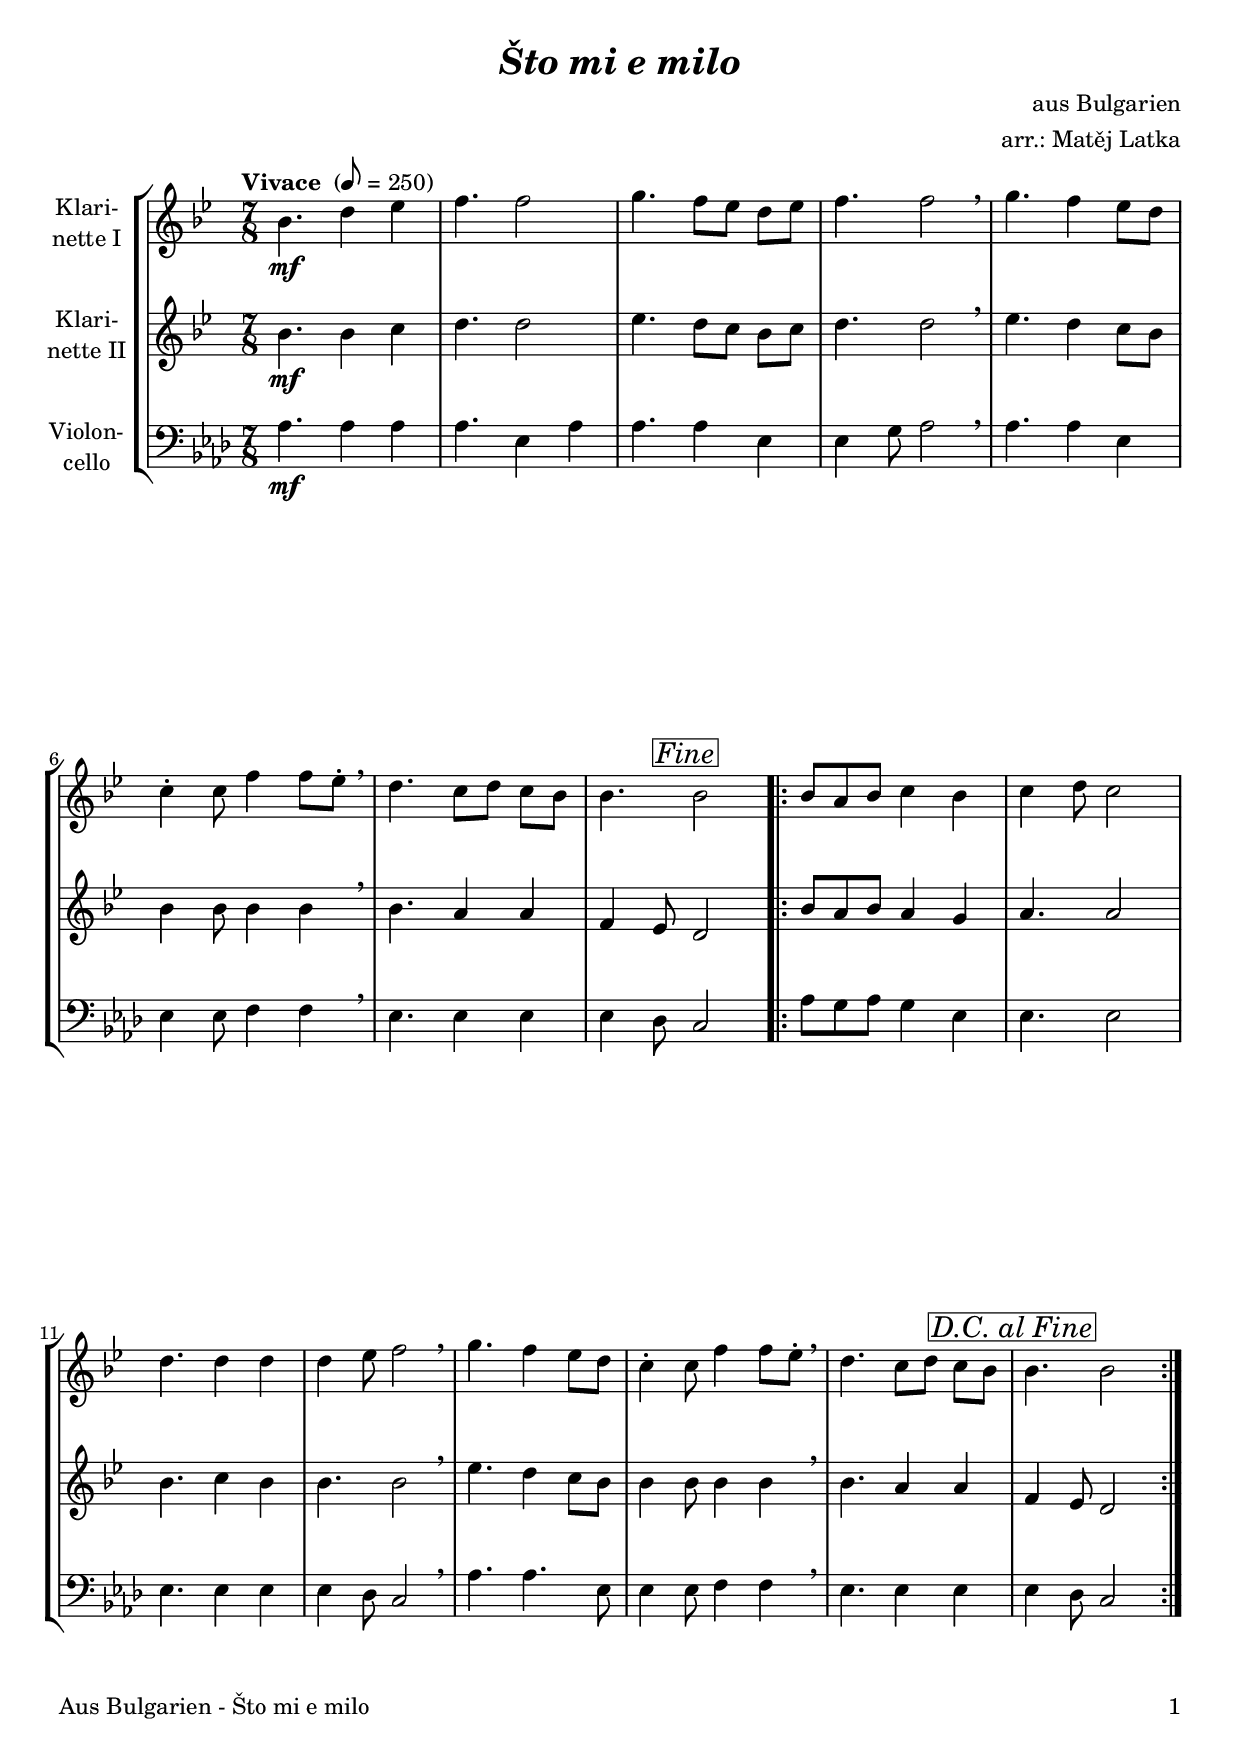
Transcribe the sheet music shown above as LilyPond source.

\version "2.18.2"
\include "deutsch.ly"
  
#(set-global-staff-size 20)

\header {
  title     = \markup \bold \italic "Što mi e milo"
  composer  = "aus Bulgarien"
  arranger  = "arr.: Matěj Latka"
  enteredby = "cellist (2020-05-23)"
%  piece     = ""
}

voiceconsts = {
  \key ges \major
  \time 7/8
  \clef "treble"
  \numericTimeSignature
  \compressFullBarRests
  % Set default beaming for all staves
  \set Timing.beamExceptions = #'()
  \set Timing.baseMoment     = #(ly:make-moment 1 8)
  \set Timing.beatStructure  = #'(3 2 2)
  \tempo "Vivace " 8=250
}

micl = "clarinet"
mifl = "flute"
miob = "oboe"
mifh = "french horn"
misx = "tenor sax"
mist = "string ensemble 1"
%miba = "cello"
miba = "bassoon"

dcaf = \mark \markup \box \italic "D.C. al Fine"
fine = \mark \markup \box \italic "Fine"

va = \relative c'' {
  \voiceconsts

  ges4.\mf b4 ces
  des4. des2
  es4. des8 ces b ces
  des4. des2 \breathe
  es4. des4 ces8 b
  as4-. as8 des4 des8 ces-. \breathe

  b4. as8 b as ges
  ges4. \fine ges2
  \repeat volta 2 {
    ges8 f ges as4 ges
    as4 b8 as2
    b4. b4 b
    b ces8 des2 \breathe
    es4. des4 ces8 b

    as4-. as8 des4 des8 ces-. \breathe
    b4. as8 b as ges \dcaf
    ges4. ges2
  }
}

vb = \relative c'' {
  \voiceconsts

  ges4.\mf ges4 as
  b4. b2
  ces4. b8 as ges as
  b4. b2 \breathe
  ces4. b4 as8 ges
  ges4 ges8 ges4 ges \breathe
  
  ges4. f4 f
  des ces8 \fine b2
  \repeat volta 2 {
    ges'8 f ges f4 es
    f4. f2
    ges4. as4 ges
    ges4. ges2 \breathe
    ces4. b4 as8 ges

    ges4 ges8 ges4 ges \breathe
    ges4. f4 f \dcaf
    des ces8 b2
  }
}

vc = \relative c' {
  \voiceconsts
  \clef "bass"

  ges4.\mf ges4 ges
  ges4. des4 ges
  ges4. ges4 des
  des f8 ges2 \breathe
  ges4. ges4 des
  des des8 es4 es \breathe

  des4. des4 des
  des ces8 \fine b2
  \repeat volta 2 {
    ges'8 f ges f4 des
    des4. des2
    des4. des4 des
    des ces8 b2 \breathe
    ges'4. ges des8

    des4 des8 es4 es \breathe
    des4. des4 des \dcaf
    des ces8 b2
  }
}


music = \new StaffGroup <<
      \new Staff {
	\set Staff.midiInstrument = \micl
	\set Staff.instrumentName = \markup \center-column { "Klari-" "nette I" }
	\transpose ges b { \va }
      }

      \new Staff {
	\set Staff.midiInstrument = \micl
	\set Staff.instrumentName = \markup \center-column { "Klari-" "nette II" }
	\transpose ges b { \vb }
      }

      \new Staff {
	\set Staff.midiInstrument = \miba
	\set Staff.instrumentName = \markup \center-column { "Violon-" "cello" }
	\transpose ges as { \vc }
      }
>>

\book {
   \paper {
    print-page-number = ##t
    print-first-page-number = ##t
    ragged-last-bottom = ##f
    oddHeaderMarkup = \markup \null
    evenHeaderMarkup = \markup \null
    oddFooterMarkup = \markup {
      \fill-line {
        \on-the-fly #print-page-number-check-first
        "Aus Bulgarien - Što mi e milo" \fromproperty #'page:page-number-string
      }
    }
    evenFooterMarkup = \oddFooterMarkup
  } \score {
    \music
    \layout {}
  }

  \score {
    \unfoldRepeats \music

    \midi {
      \context {
        \Score
      }
    }
  }
}